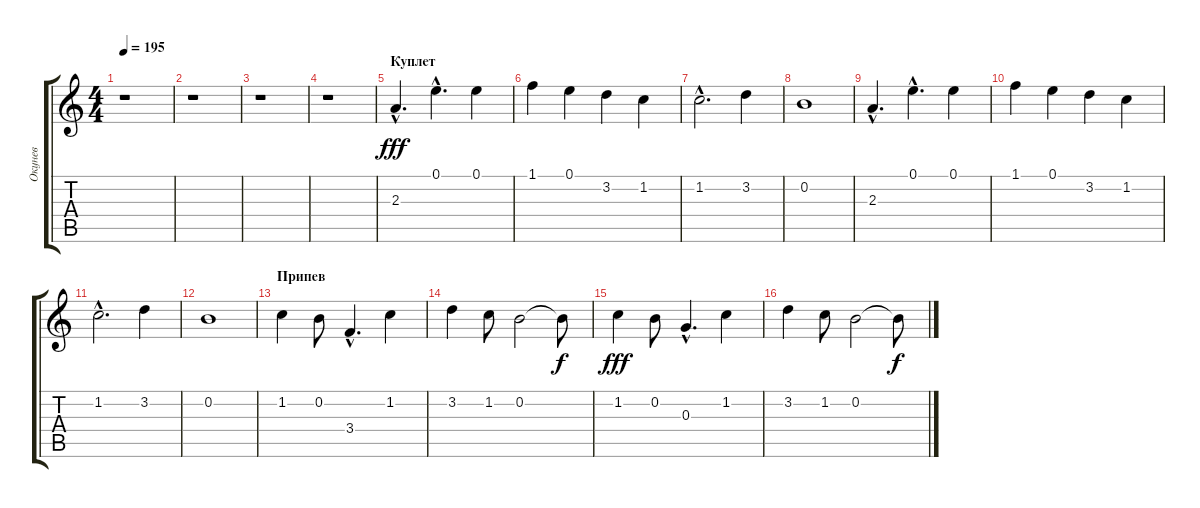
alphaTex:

\track ("Окунев " "Окунев ") {instrument contrabass}
\staff {score tabs}
\tuning (E4 B3 G3 D3 A2 E2) {hide}
\ts (4 4)
\tempo 195
\clef g2
\ks c
r.1{dy fff} |
r.1 |
r.1 |
r.1 |
\section ("" "Куплет")
2.3{hac}.4{d} 0.1{hac}.4{d} 0.1.4 |
1.1.4 0.1.4 3.2.4 1.2.4 |
1.2{hac}.2{d} 3.2.4 |
0.2.1 |
2.3{hac}.4{d} 0.1{hac}.4{d} 0.1.4 |
1.1.4 0.1.4 3.2.4 1.2.4 |
1.2{hac}.2{d} 3.2.4 |
0.2.1 |
\section ("" "Припев")
1.2.4 0.2.8 3.4{hac}.4{d} 1.2.4 |
3.2.4 1.2.8 0.2.2 0.2{t}.8{dy f} |
1.2.4{dy fff} 0.2.8 0.3{hac}.4{d} 1.2.4 |
3.2.4 1.2.8 0.2.2 0.2{t}.8{dy f}
